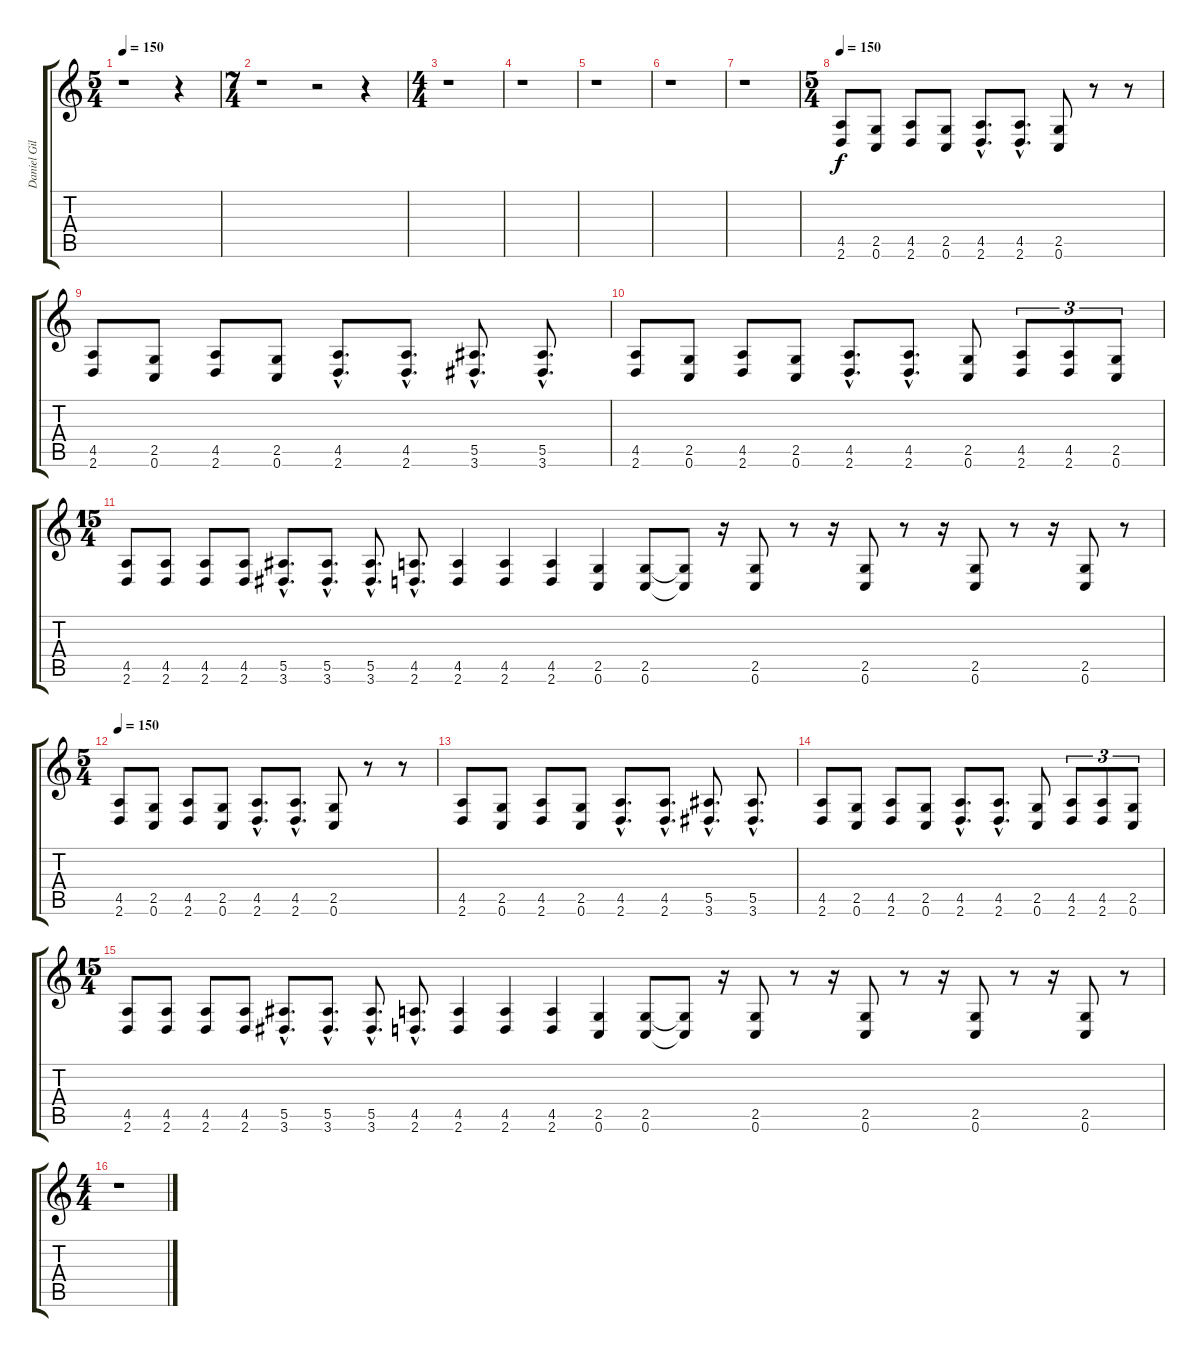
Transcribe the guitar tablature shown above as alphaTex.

\track ("Daniel Gildenlöw" "Daniel Gil") {instrument distortionguitar}
\staff {score tabs}
\tuning (C4 G3 Eb3 Bb2 F2 C2) {hide}
\ts (5 4)
\tempo 150
\clef g2
\ks c
r.1{dy f} r.4 |
\ts (7 4)
r.1 r.2 r.4 |
\ts (4 4)
r.1 |
r.1 |
r.1 |
r.1 |
r.1 |
\ts (5 4)
\tempo 150
(4.5 2.6).8{volume 10 balance 15 instrument overdrivenguitar} (2.5 0.6).8 (4.5 2.6).8 (2.5 0.6).8 (4.5{hac} 2.6{hac}).8{d} (4.5{hac} 2.6{hac}).8{d} (2.5 0.6).8 r.8 r.8 |
(4.5 2.6).8 (2.5 0.6).8 (4.5 2.6).8 (2.5 0.6).8 (4.5{hac} 2.6{hac}).8{d} (4.5{hac} 2.6{hac}).8{d} (5.5{hac} 3.6{hac}).8{d} (5.5{hac} 3.6{hac}).8{d} |
(4.5 2.6).8 (2.5 0.6).8 (4.5 2.6).8 (2.5 0.6).8 (4.5{hac} 2.6{hac}).8{d} (4.5{hac} 2.6{hac}).8{d} (2.5 0.6).8 (4.5 2.6).8{tu (3 2)} (4.5 2.6).8{tu (3 2)} (2.5 0.6).8{tu (3 2)} |
\ts (15 4)
(4.5 2.6).8 (4.5 2.6).8 (4.5 2.6).8 (4.5 2.6).8 (5.5{hac} 3.6{hac}).8{d} (5.5{hac} 3.6{hac}).8{d} (5.5{hac} 3.6{hac}).8{d} (4.5{hac} 2.6{hac}).8{d} (4.5 2.6).4 (4.5 2.6).4 (4.5 2.6).4 (2.5 0.6).4 (2.5 0.6).8 (2.5{t} 0.6{t}).8 r.16 (2.5 0.6).8 r.8 r.16 (2.5 0.6).8 r.8 r.16 (2.5 0.6).8 r.8 r.16 (2.5 0.6).8 r.8 |
\ts (5 4)
\tempo 150
(4.5 2.6).8{volume 10 balance 15 instrument overdrivenguitar} (2.5 0.6).8 (4.5 2.6).8 (2.5 0.6).8 (4.5{hac} 2.6{hac}).8{d} (4.5{hac} 2.6{hac}).8{d} (2.5 0.6).8 r.8 r.8 |
(4.5 2.6).8 (2.5 0.6).8 (4.5 2.6).8 (2.5 0.6).8 (4.5{hac} 2.6{hac}).8{d} (4.5{hac} 2.6{hac}).8{d} (5.5{hac} 3.6{hac}).8{d} (5.5{hac} 3.6{hac}).8{d} |
(4.5 2.6).8 (2.5 0.6).8 (4.5 2.6).8 (2.5 0.6).8 (4.5{hac} 2.6{hac}).8{d} (4.5{hac} 2.6{hac}).8{d} (2.5 0.6).8 (4.5 2.6).8{tu (3 2)} (4.5 2.6).8{tu (3 2)} (2.5 0.6).8{tu (3 2)} |
\ts (15 4)
(4.5 2.6).8 (4.5 2.6).8 (4.5 2.6).8 (4.5 2.6).8 (5.5{hac} 3.6{hac}).8{d} (5.5{hac} 3.6{hac}).8{d} (5.5{hac} 3.6{hac}).8{d} (4.5{hac} 2.6{hac}).8{d} (4.5 2.6).4 (4.5 2.6).4 (4.5 2.6).4 (2.5 0.6).4 (2.5 0.6).8 (2.5{t} 0.6{t}).8 r.16 (2.5 0.6).8 r.8 r.16 (2.5 0.6).8 r.8 r.16 (2.5 0.6).8 r.8 r.16 (2.5 0.6).8 r.8 |
\ts (4 4)
r.1
